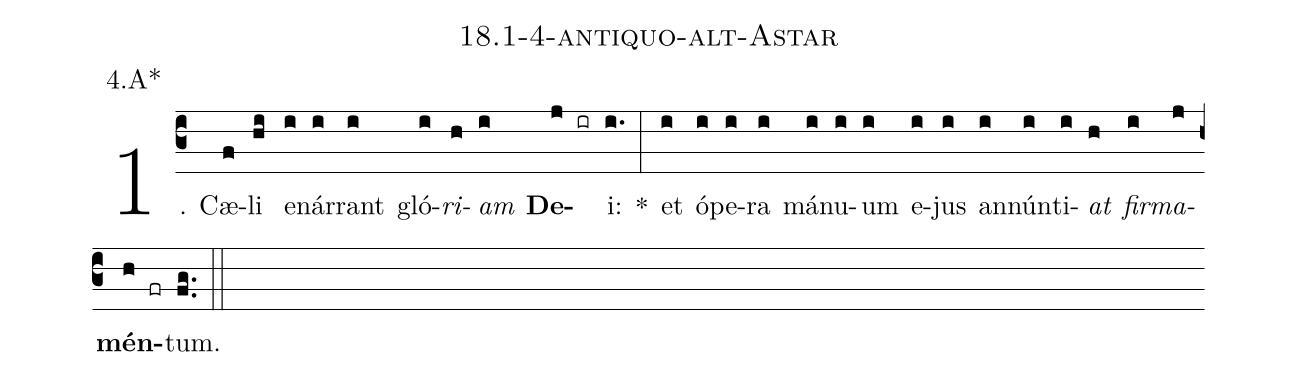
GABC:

name: 18.1-4-antiquo-alt-Astar;
annotation: 4.A*;
%%
(c3)1. Cæ(f)li(hi) e(i)nár(i)rant(i) gló(i)<i>ri</i>(h)<i>am</i>(i) <b>De</b>(j ir)i:(i.) *(:) et(i) ó(i)pe(i)ra(i) má(i)nu(i)um(i) e(i)jus(i) an(i)nún(i)ti(i)<i>at</i>(h) <i>fir</i>(i)<i>ma</i>(j)<b>mén</b>(h fr)tum.(fg..) (::)


%E(i) u(h) o(i) u(j) a(h) e.(fg..) (::)
